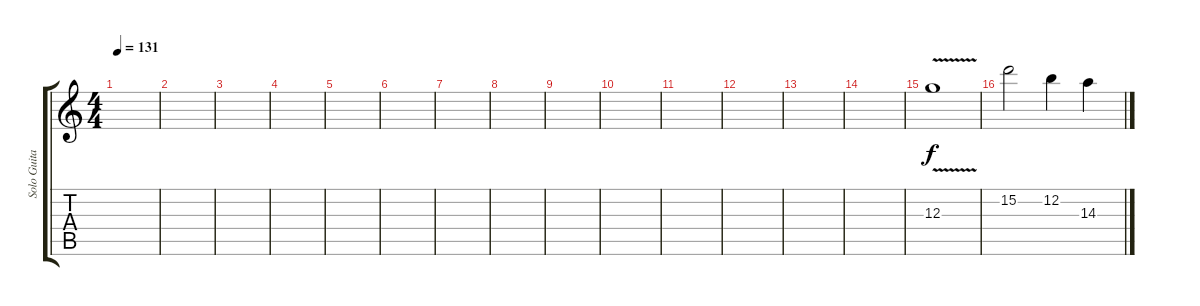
\track ("Solo Guitar" "Solo Guita") {instrument distortionguitar}
\staff {score tabs}
\tuning (E4 B3 G3 D3 A2 E2) {hide}
\ts (4 4)
\tempo 131
\clef g2
\ks c
|
|
|
|
|
|
|
|
|
|
|
|
|
|
12.3{v}.1 |
15.2.2 12.2.4 14.3.4
